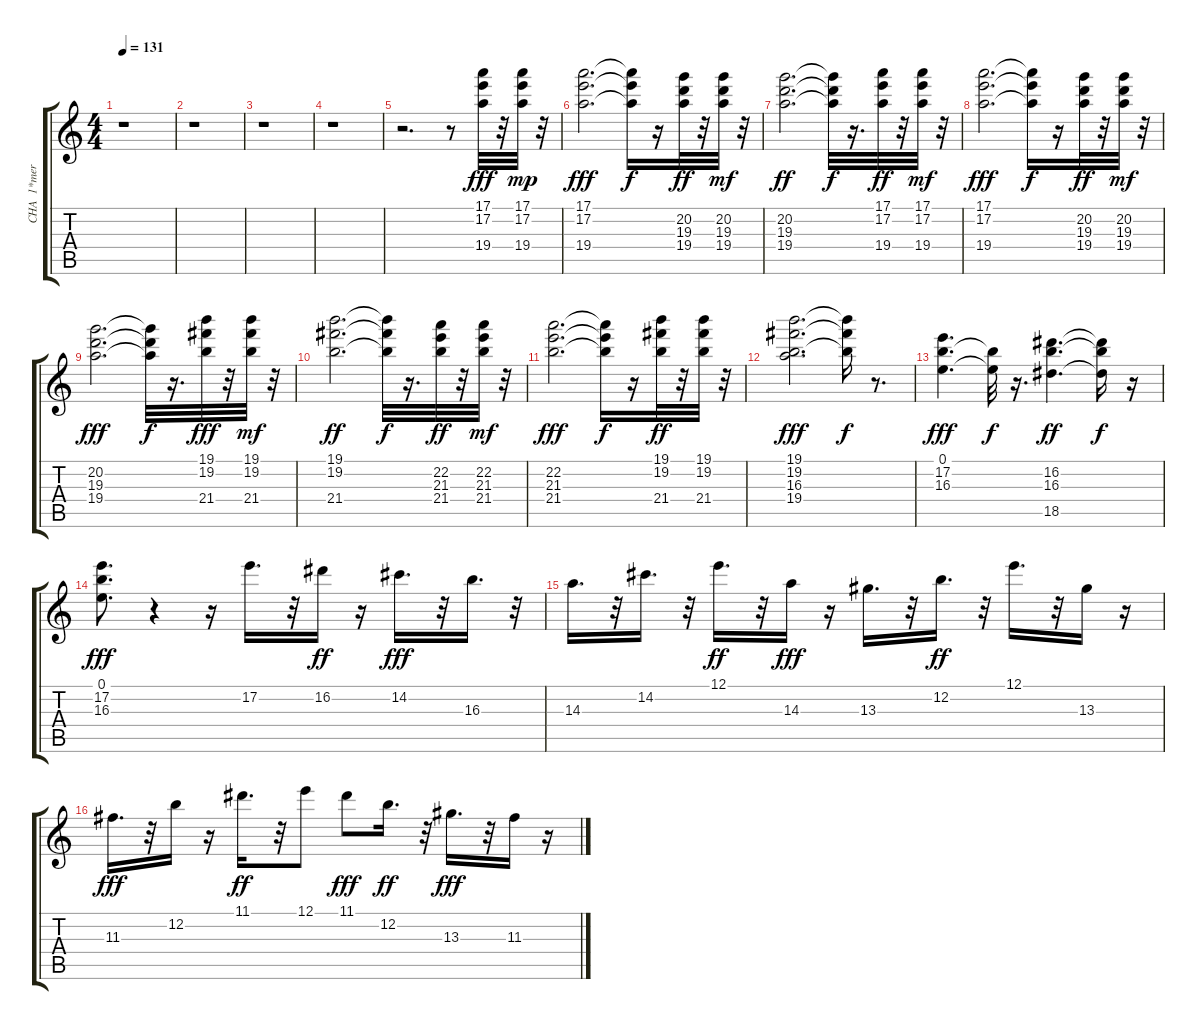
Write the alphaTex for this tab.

\track ("CHA  1*merged" "CHA  1*mer") {instrument acousticguitarsteel}
\staff {score tabs}
\tuning (E4 B3 G3 D3 A2 E2) {hide}
\ts (4 4)
\tempo 131
\clef g2
\ks c
r.1{dy fff} |
r.1 |
r.1 |
r.1 |
r.2{d} r.8 (17.1 17.2 19.4).32 r.32 (17.1 17.2 19.4).32{dy mp} r.32 |
(17.1 17.2 19.4).2{d dy fff} (17.1{t} 17.2{t} 19.4{t}).16{dy f} r.16 (20.2 19.3 19.4).32{dy ff} r.32 (20.2 19.3 19.4).32{dy mf} r.32 |
(20.2 19.3 19.4).2{d dy ff} (20.2{t} 19.3{t} 19.4{t}).32{dy f} r.16{d} (17.1 17.2 19.4).32{dy ff} r.32 (17.1 17.2 19.4).32{dy mf} r.32 |
(17.1 17.2 19.4).2{d dy fff} (17.1{t} 17.2{t} 19.4{t}).16{dy f} r.16 (20.2 19.3 19.4).32{dy ff} r.32 (20.2 19.3 19.4).32{dy mf} r.32 |
(20.2 19.3 19.4).2{d dy fff} (20.2{t} 19.3{t} 19.4{t}).32{dy f} r.16{d} (19.1 19.2 21.4).32{dy fff} r.32 (19.1 19.2 21.4).32{dy mf} r.32 |
(19.1 19.2 21.4).2{d dy ff} (19.1{t} 19.2{t} 21.4{t}).32{dy f} r.16{d} (22.2 21.3 21.4).32{dy ff} r.32 (22.2 21.3 21.4).32{dy mf} r.32 |
(22.2 21.3 21.4).2{d dy fff} (22.2{t} 21.3{t} 21.4{t}).16{dy f} r.16 (19.1 19.2 21.4).32{dy ff} r.32 (19.1 19.2 21.4).32 r.32 |
(19.1 19.2 16.3 19.4).2{d dy fff} (19.1{t} 19.2{t} 16.3{t}).16{dy f} r.8{d} |
(0.1 17.2 16.3).4{d dy fff} (0.1{t} 16.3{t}).32{dy f} r.16{d} (16.2 16.3 18.5).4{d dy ff} (16.2{t} 16.3{t} 18.5{t}).16{dy f} r.16 |
(0.1 17.2 16.3).8{d dy fff} r.4 r.16 17.2.16{d} r.32 16.2.16{dy ff} r.16 14.2.16{d dy fff} r.32 16.3.16{d} r.32 |
14.3.16{d} r.32 14.2.16{d} r.32 12.1.16{d dy ff} r.32 14.3.16{dy fff} r.16 13.3.16{d} r.32 12.2.16{d dy ff} r.32 12.1.16{d} r.32 13.3.16 r.16 |
11.3.16{d dy fff} r.32 12.2.16 r.16 11.1.16{d dy ff} r.32 12.1.8 11.1.8{dy fff} 12.2.16{d dy ff} r.32 13.3.16{d dy fff} r.32 11.3.16 r.16
